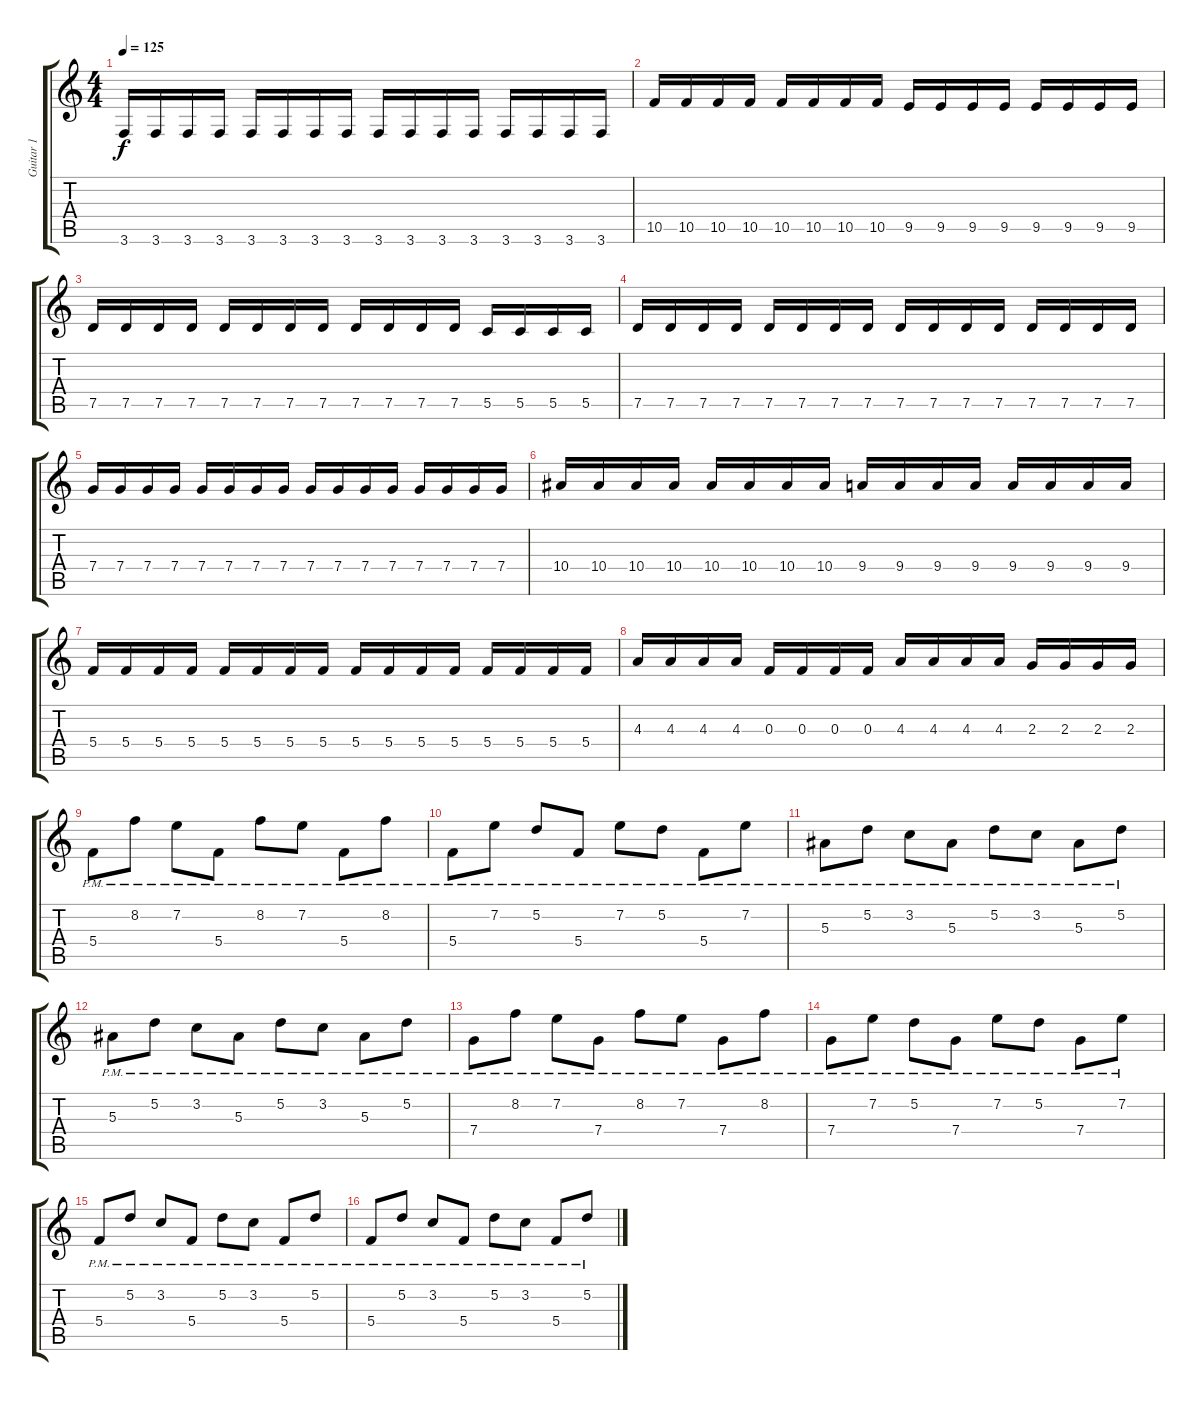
\track ("Guitar 1" "Guitar 1") {instrument distortionguitar}
\staff {score tabs}
\tuning (D4 A3 F3 C3 G2 D2) {hide}
\ts (4 4)
\tempo 125
\clef g2
\ks c
3.6.16{dy f} 3.6.16 3.6.16 3.6.16 3.6.16 3.6.16 3.6.16 3.6.16 3.6.16 3.6.16 3.6.16 3.6.16 3.6.16 3.6.16 3.6.16 3.6.16 |
10.5.16 10.5.16 10.5.16 10.5.16 10.5.16 10.5.16 10.5.16 10.5.16 9.5.16 9.5.16 9.5.16 9.5.16 9.5.16 9.5.16 9.5.16 9.5.16 |
7.5.16 7.5.16 7.5.16 7.5.16 7.5.16 7.5.16 7.5.16 7.5.16 7.5.16 7.5.16 7.5.16 7.5.16 5.5.16 5.5.16 5.5.16 5.5.16 |
7.5.16 7.5.16 7.5.16 7.5.16 7.5.16 7.5.16 7.5.16 7.5.16 7.5.16 7.5.16 7.5.16 7.5.16 7.5.16 7.5.16 7.5.16 7.5.16 |
7.4.16 7.4.16 7.4.16 7.4.16 7.4.16 7.4.16 7.4.16 7.4.16 7.4.16 7.4.16 7.4.16 7.4.16 7.4.16 7.4.16 7.4.16 7.4.16 |
10.4.16 10.4.16 10.4.16 10.4.16 10.4.16 10.4.16 10.4.16 10.4.16 9.4.16 9.4.16 9.4.16 9.4.16 9.4.16 9.4.16 9.4.16 9.4.16 |
5.4.16 5.4.16 5.4.16 5.4.16 5.4.16 5.4.16 5.4.16 5.4.16 5.4.16 5.4.16 5.4.16 5.4.16 5.4.16 5.4.16 5.4.16 5.4.16 |
4.3.16 4.3.16 4.3.16 4.3.16 0.3.16 0.3.16 0.3.16 0.3.16 4.3.16 4.3.16 4.3.16 4.3.16 2.3.16 2.3.16 2.3.16 2.3.16 |
5.4{pm}.8 8.2{pm}.8 7.2{pm}.8 5.4{pm}.8 8.2{pm}.8 7.2{pm}.8 5.4{pm}.8 8.2{pm}.8 |
5.4{pm}.8 7.2{pm}.8 5.2{pm}.8 5.4{pm}.8 7.2{pm}.8 5.2{pm}.8 5.4{pm}.8 7.2{pm}.8 |
5.3{pm}.8 5.2{pm}.8 3.2{pm}.8 5.3{pm}.8 5.2{pm}.8 3.2{pm}.8 5.3{pm}.8 5.2{pm}.8 |
5.3{pm}.8 5.2{pm}.8 3.2{pm}.8 5.3{pm}.8 5.2{pm}.8 3.2{pm}.8 5.3{pm}.8 5.2{pm}.8 |
7.4{pm}.8 8.2{pm}.8 7.2{pm}.8 7.4{pm}.8 8.2{pm}.8 7.2{pm}.8 7.4{pm}.8 8.2{pm}.8 |
7.4{pm}.8 7.2{pm}.8 5.2{pm}.8 7.4{pm}.8 7.2{pm}.8 5.2{pm}.8 7.4{pm}.8 7.2{pm}.8 |
5.4{pm}.8 5.2{pm}.8 3.2{pm}.8 5.4{pm}.8 5.2{pm}.8 3.2{pm}.8 5.4{pm}.8 5.2{pm}.8 |
5.4{pm}.8 5.2{pm}.8 3.2{pm}.8 5.4{pm}.8 5.2{pm}.8 3.2{pm}.8 5.4{pm}.8 5.2{pm}.8
